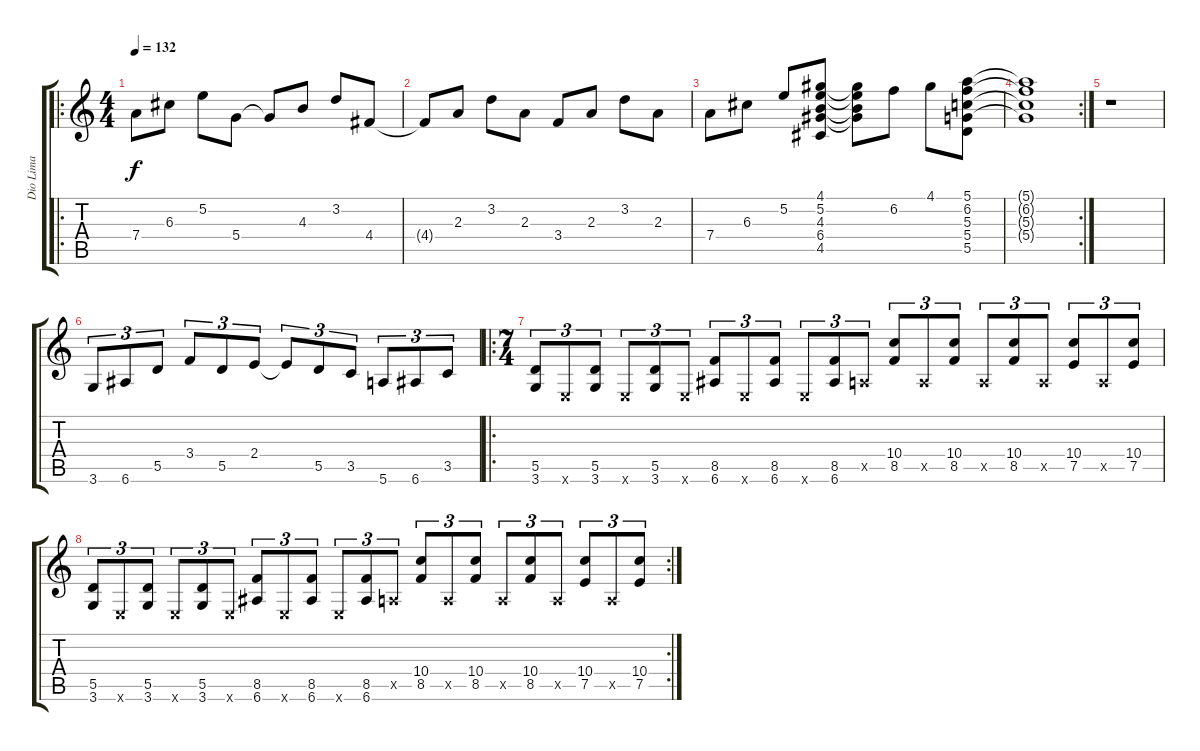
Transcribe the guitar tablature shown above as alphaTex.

\track ("Dio Lima" "Dio Lima") {instrument distortionguitar}
\staff {score tabs}
\tuning (E4 B3 G3 D3 A2 E2) {hide}
\ro
\ts (4 4)
\tempo 132
\clef g2
\ks c
7.4.8{dy f instrument electricguitarclean} 6.3.8 5.2.8 5.4.8 5.4{t}.8 4.3.8 3.2.8 4.4.8 |
4.4{t}.8 2.3.8 3.2.8 2.3.8 3.4.8 2.3.8 3.2.8 2.3.8 |
7.4.8{instrument electricguitarclean} 6.3.8 5.2.8 (4.1 5.2 4.3 6.4 4.5).8 (4.1{t} 5.2{t} 4.3{t} 6.4{t}).8 6.2.8 4.1.8 (5.1 6.2 5.3 5.4 5.5).8 |
\rc 2
(5.1{t} 6.2{t} 5.3{t} 5.4{t}).1 |
r.1 |
3.6.8{tu (3 2) instrument distortionguitar} 6.6.8{tu (3 2)} 5.5.8{tu (3 2)} 3.4.8{tu (3 2)} 5.5.8{tu (3 2)} 2.4.8{tu (3 2)} 2.4{t}.8{tu (3 2)} 5.5.8{tu (3 2)} 3.5.8{tu (3 2)} 5.6.8{tu (3 2)} 6.6.8{tu (3 2)} 3.5.8{tu (3 2)} |
\ro
\ts (7 4)
(5.5 3.6).8{tu (3 2)} 0.6{x}.8{tu (3 2)} (5.5 3.6).8{tu (3 2)} 0.6{x}.8{tu (3 2)} (5.5 3.6).8{tu (3 2)} 0.6{x}.8{tu (3 2)} (8.5 6.6).8{tu (3 2)} 0.6{x}.8{tu (3 2)} (8.5 6.6).8{tu (3 2)} 0.6{x}.8{tu (3 2)} (8.5 6.6).8{tu (3 2)} 0.5{x}.8{tu (3 2)} (10.4 8.5).8{tu (3 2)} 0.5{x}.8{tu (3 2)} (10.4 8.5).8{tu (3 2)} 0.5{x}.8{tu (3 2)} (10.4 8.5).8{tu (3 2)} 0.5{x}.8{tu (3 2)} (10.4 7.5).8{tu (3 2)} 0.5{x}.8{tu (3 2)} (10.4 7.5).8{tu (3 2)} |
\rc 2
(5.5 3.6).8{tu (3 2)} 0.6{x}.8{tu (3 2)} (5.5 3.6).8{tu (3 2)} 0.6{x}.8{tu (3 2)} (5.5 3.6).8{tu (3 2)} 0.6{x}.8{tu (3 2)} (8.5 6.6).8{tu (3 2)} 0.6{x}.8{tu (3 2)} (8.5 6.6).8{tu (3 2)} 0.6{x}.8{tu (3 2)} (8.5 6.6).8{tu (3 2)} 0.5{x}.8{tu (3 2)} (10.4 8.5).8{tu (3 2)} 0.5{x}.8{tu (3 2)} (10.4 8.5).8{tu (3 2)} 0.5{x}.8{tu (3 2)} (10.4 8.5).8{tu (3 2)} 0.5{x}.8{tu (3 2)} (10.4 7.5).8{tu (3 2)} 0.5{x}.8{tu (3 2)} (10.4 7.5).8{tu (3 2)}
